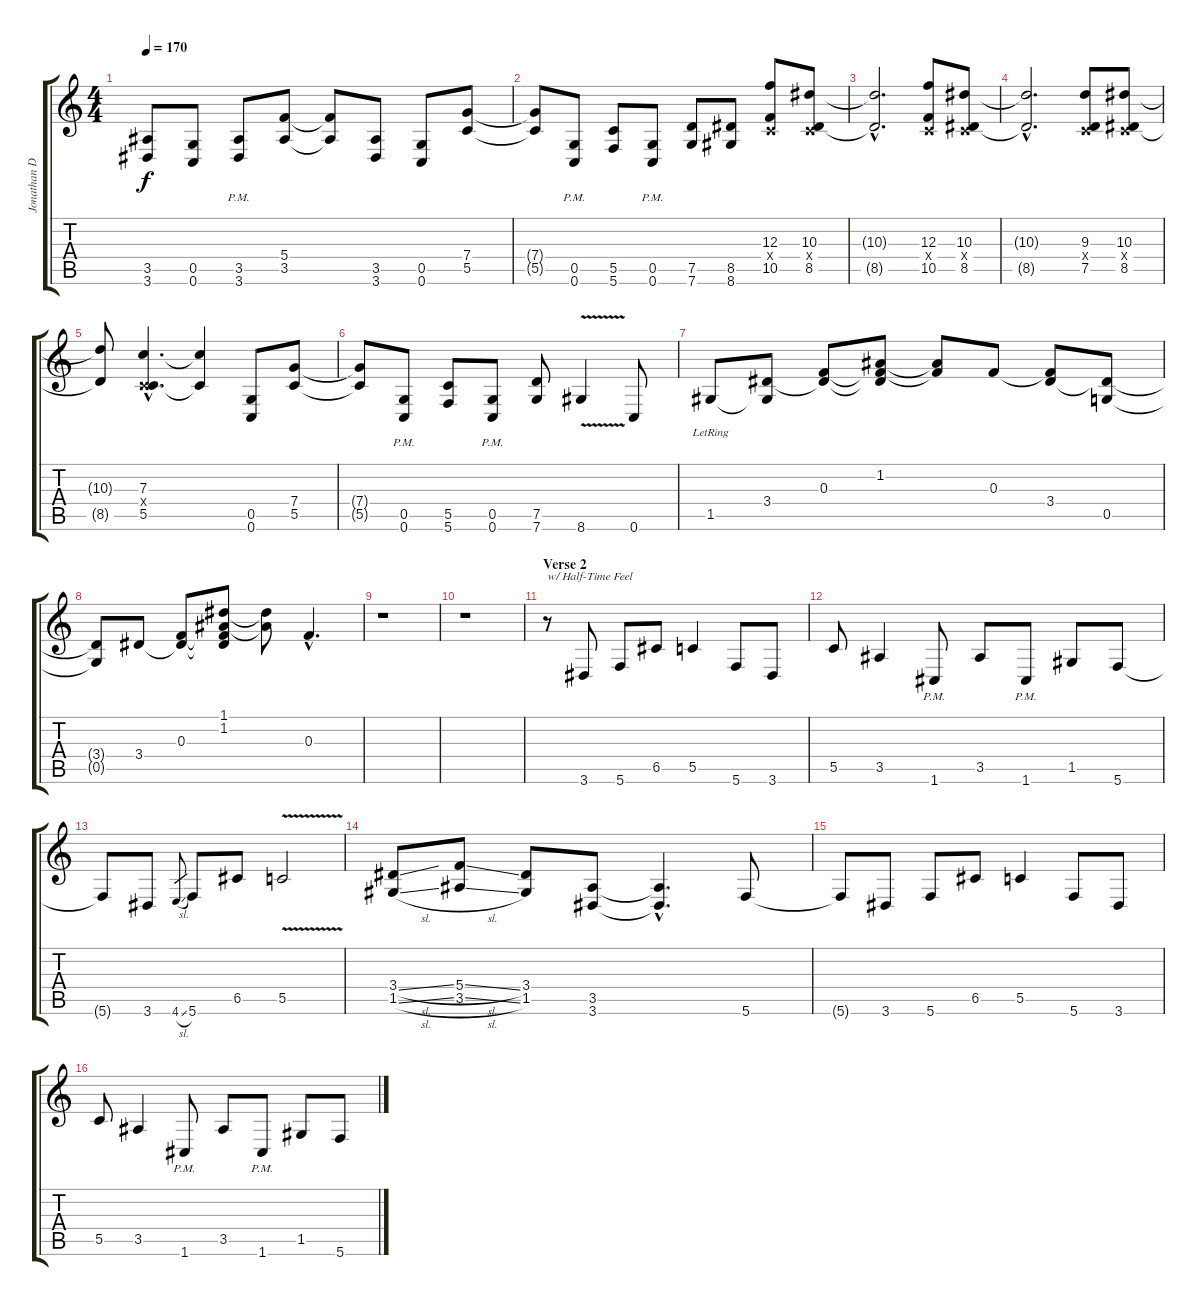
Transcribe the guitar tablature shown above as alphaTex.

\track ("Jonathan Donais" "Jonathan D") {instrument distortionguitar}
\staff {score tabs}
\tuning (D4 A3 F3 C3 G2 C2) {hide}
\ts (4 4)
\tempo 170
\clef g2
\ks c
(3.5 3.6).8{dy f} (0.5 0.6).8 (3.5{pm} 3.6{pm}).8 (5.4 3.5).8 (5.4{t} 3.5{t}).8 (3.5 3.6).8 (0.5 0.6).8 (7.4 5.5).8 |
(7.4{t} 5.5{t}).8 (0.5{pm} 0.6{pm}).8 (5.5 5.6).8 (0.5{pm} 0.6{pm}).8 (7.5 7.6).8 (8.5 8.6).8 (12.3 0.4{x} 10.5).8 (10.3 0.4{x} 8.5).8 |
(10.3{hac t} 8.5{hac t}).2{d} (12.3 0.4{x} 10.5).8 (10.3 0.4{x} 8.5).8 |
(10.3{hac t} 8.5{hac t}).2{d} (9.3 0.4{x} 7.5).8 (10.3 0.4{x} 8.5).8 |
(10.3{t} 8.5{t}).8 (7.3{hac} 0.4{hac x} 5.5{hac}).4{d} (7.3{t} 5.5{t}).4 (0.5 0.6).8 (7.4 5.5).8 |
(7.4{t} 5.5{t}).8 (0.5{pm} 0.6{pm}).8 (5.5 5.6).8 (0.5{pm} 0.6{pm}).8 (7.5 7.6).8 8.6{v}.4{instrument guitarharmonics} 0.6.8{instrument distortionguitar} |
1.5{lr}.8 (3.4 1.5{t}).8 (0.3 3.4{t}).8 (1.2 0.3{t} 3.4{t}).8 (1.2{t} 0.3{t}).8 0.3.8 (0.3{t} 3.4).8 (3.4{t} 0.5).8 |
(3.4{t} 0.5{t}).8 3.4.8 (0.3 3.4{t}).8 (1.1 1.2 0.3{t} 3.4{t}).8 (1.1{t} 1.2{t}).8 0.3{hac}.4{d} |
r.1 |
r.1 |
\section ("" "Verse 2")
r.8{txt "w/ Half-Time Feel"} 3.6.8 5.6.8 6.5.8 5.5.4 5.6.8 3.6.8 |
5.5.8 3.5.4 1.6{pm}.8 3.5.8 1.6{pm}.8 1.5.8 5.6.8 |
5.6{t}.8 3.6.8 4.6{sl}.8{gr} 5.6.8 6.5.8 5.5{v}.2 |
(3.4{sl} 1.5{sl}).8 (5.4{sl} 3.5{sl}).8 (3.4 1.5).8 (3.5 3.6).8 (3.5{hac t} 3.6{hac t}).4{d} 5.6.8 |
5.6{t}.8 3.6.8 5.6.8 6.5.8 5.5.4 5.6.8 3.6.8 |
5.5.8 3.5.4 1.6{pm}.8 3.5.8 1.6{pm}.8 1.5.8 5.6.8
